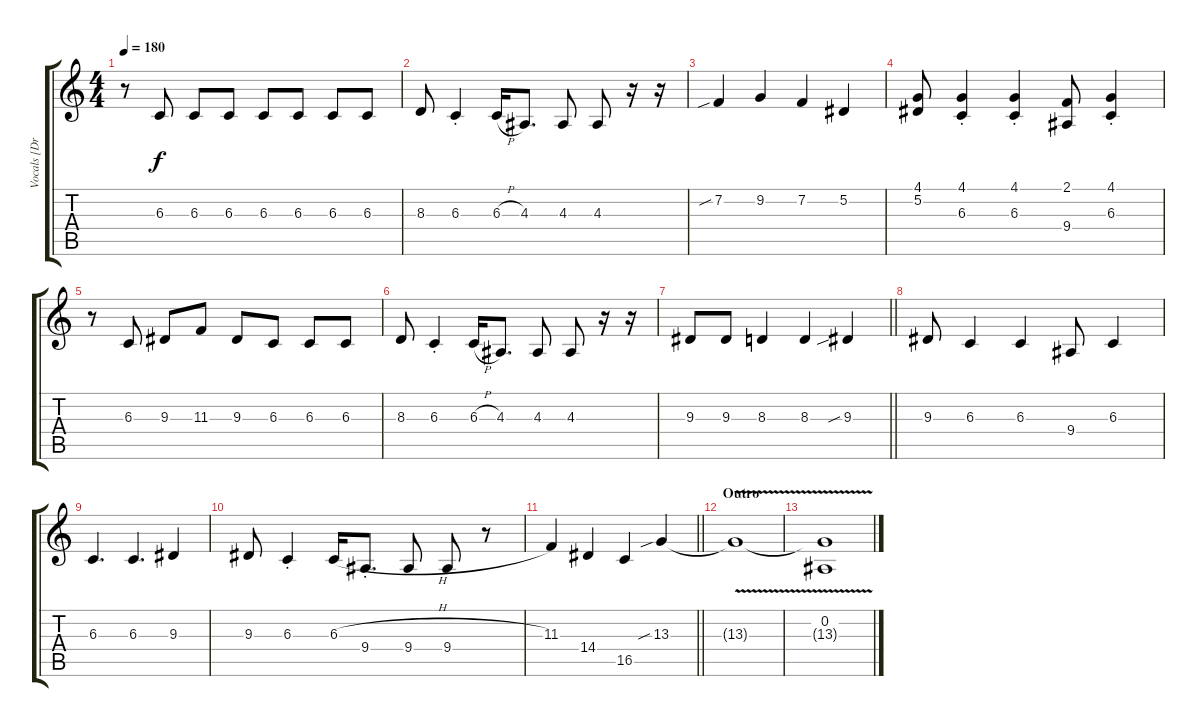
\track ("Vocals [Draiman]" "Vocals [Dr") {instrument clarinet}
\staff {score tabs}
\tuning (Eb4 Bb3 Gb3 Db3 Ab2 Db2) {hide}
\ts (4 4)
\tempo 180
\clef g2
\ks c
r.8{dy f} 6.3.8 6.3.8 6.3.8 6.3.8 6.3.8 6.3.8 6.3.8 |
8.3.8 6.3{st}.4 6.3{h}.16 4.3.8{d} 4.3.8 4.3.8 r.16 r.16 |
7.2{sib}.4 9.2.4 7.2.4 5.2.4 |
(4.1 5.2).8 (4.1{st} 6.3{st}).4 (4.1{st} 6.3{st}).4 (2.1 9.4).8 (4.1{st} 6.3{st}).4 |
r.8 6.3.8 9.3.8 11.3.8 9.3.8 6.3.8 6.3.8 6.3.8 |
8.3.8 6.3{st}.4 6.3{h}.16 4.3.8{d} 4.3.8 4.3.8 r.16 r.16 |
\barLineRight lightlight
9.3.8 9.3.8 8.3.4 8.3.4 9.3{sib}.4 |
9.3.8 6.3.4 6.3.4 9.4.8 6.3.4 |
6.3.4{d} 6.3.4{d} 9.3.4 |
9.3.8 6.3{st}.4 6.3{h}.16 9.4{st}.8{d} 9.4.8 9.4.8 r.8 |
\barLineRight lightlight
11.3.4 14.4.4 16.5.4 13.3{sib}.4 |
\section ("" "Outro")
13.3{v t}.1 |
(0.2 13.3{t}).1
